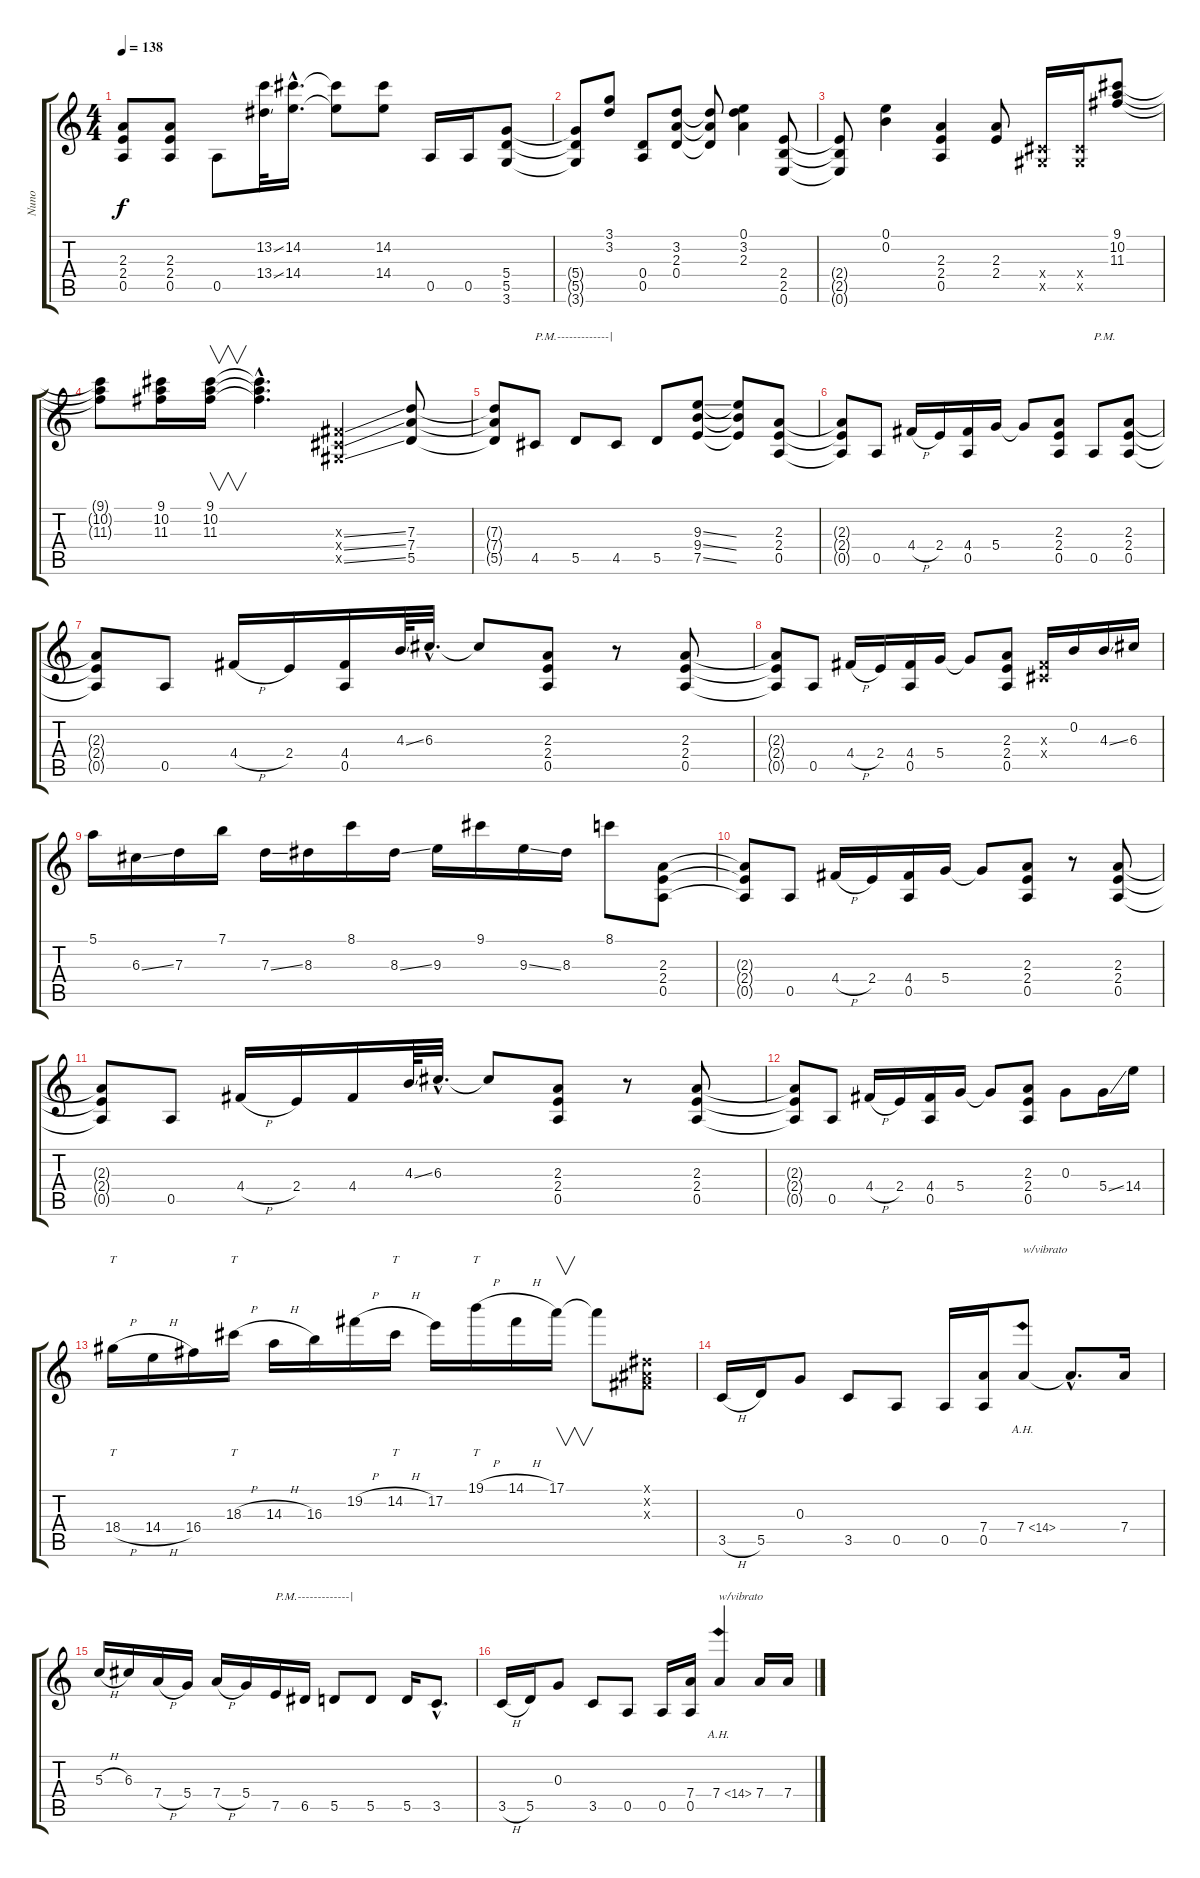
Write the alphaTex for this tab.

\track ("Nuno" "Nuno") {instrument overdrivenguitar}
\staff {score tabs}
\tuning (E4 B3 G3 D3 A2 E2) {hide}
\ts (4 4)
\tempo 138
\clef g2
\ks c
(2.3{t} 2.4{t} 0.5{t}).8{dy f} (2.3 2.4 0.5).8 0.5.8 (13.2{ss} 13.4{ss}).32 (14.2{hac} 14.4{hac}).16{d} (14.2{t} 14.4{t}).8 (14.2 14.4).8 0.5.16 0.5.16 (5.4 5.5 3.6).8 |
(5.4{t} 5.5{t} 3.6{t}).8 (3.1 3.2).8 (0.4 0.5).8 (3.2 2.3 0.4).8 (3.2{t} 2.3{t} 0.4{t}).8 (0.1 3.2 2.3).4 (2.4 2.5 0.6).8 |
(2.4{t} 2.5{t} 0.6{t}).8 (0.1 0.2).4 (2.3 2.4 0.5).4 (2.3 2.4).8 (-1.4{x} -1.5{x}).16 (-1.4{x} -1.5{x}).16 (9.1 10.2 11.3).8 |
(9.1{t} 10.2{t} 11.3{t}).8 (9.1 10.2 11.3).16 (9.1 10.2 11.3).16{v} (9.1{hac t} 10.2{hac t} 11.3{hac t}).4{d} (-1.3{ss x} -1.4{ss x} -1.5{ss x}).4 (7.3 7.4 5.5).8 |
(7.3{t} 7.4{t} 5.5{t}).8 4.5.8{txt "P.M.-------------|"} 5.5.8 4.5.8 5.5.8 (9.3{ss} 9.4{ss} 7.5{ss}).8 (9.3{t} 9.4{t} 7.5{t}).8 (2.3 2.4 0.5).8 |
(2.3{t} 2.4{t} 0.5{t}).8 0.5.8 4.4{h}.16 2.4.16 (4.4 0.5).16 5.4.16 5.4{t}.8 (2.3 2.4 0.5).8 0.5.8{txt "P.M."} (2.3 2.4 0.5).8 |
(2.3{t} 2.4{t} 0.5{t}).8 0.5.8 4.4{h}.16 2.4.16 (4.4 0.5).16 4.3{ss}.64 6.3{hac}.32{d} 6.3{t}.8 (2.3 2.4 0.5).8 r.8 (2.3 2.4 0.5).8 |
(2.3{t} 2.4{t} 0.5{t}).8 0.5.8 4.4{h}.16 2.4.16 (4.4 0.5).16 5.4.16 5.4{t}.8 (2.3 2.4 0.5).8 (-1.3{x} -1.4{x}).16 0.2.16 4.3{ss}.16 6.3.16 |
5.1.16 6.3{ss}.16 7.3.16 7.1.16 7.3{ss}.16 8.3.16 8.1.16 8.3{ss}.16 9.3.16 9.1.16 9.3{ss}.16 8.3.16 8.1.8 (2.3 2.4 0.5).8 |
(2.3{t} 2.4{t} 0.5{t}).8 0.5.8 4.4{h}.16 2.4.16 (4.4 0.5).16 5.4.16 5.4{t}.8 (2.3 2.4 0.5).8 r.8 (2.3 2.4 0.5).8 |
(2.3{t} 2.4{t} 0.5{t}).8 0.5.8 4.4{h}.16 2.4.16 4.4.16 4.3{ss}.64 6.3{hac}.32{d} 6.3{t}.8 (2.3 2.4 0.5).8 r.8 (2.3 2.4 0.5).8 |
(2.3{t} 2.4{t} 0.5{t}).8 0.5.8 4.4{h}.16 2.4.16 (4.4 0.5).16 5.4.16 5.4{t}.8 (2.3 2.4 0.5).8 0.3.8 5.4{ss}.16 14.4.16 |
18.4{h}.16{tt} 14.4{h}.16 16.4.16 18.3{h}.16{tt} 14.3{h}.16 16.3.16 19.2{h}.16 14.2{h}.16{tt} 17.2.16 19.1{h}.16{tt} 14.1{h}.16 17.1.16{v} 17.1{t}.8 (-1.1{x} -1.2{x} -1.3{x}).8 |
3.5{h}.16 5.5.16 0.3.8 3.5.8 0.5.8 0.5.16 (7.4 0.5).16 7.4{ah 7}.8{txt "w/vibrato"} 7.4{hac t}.8{d} 7.4.16 |
5.3{h}.16 6.3.16 7.4{h}.16 5.4.16 7.4{h}.16 5.4.16 7.5.16{txt "P.M.-------------|"} 6.5.16 5.5.8 5.5.8 5.5.16 3.5{hac}.8{d} |
3.5{h}.16 5.5.16 0.3.8 3.5.8 0.5.8 0.5.16 (7.4 0.5).16 7.4{ah 7}.4{txt "w/vibrato"} 7.4.16 7.4.16
